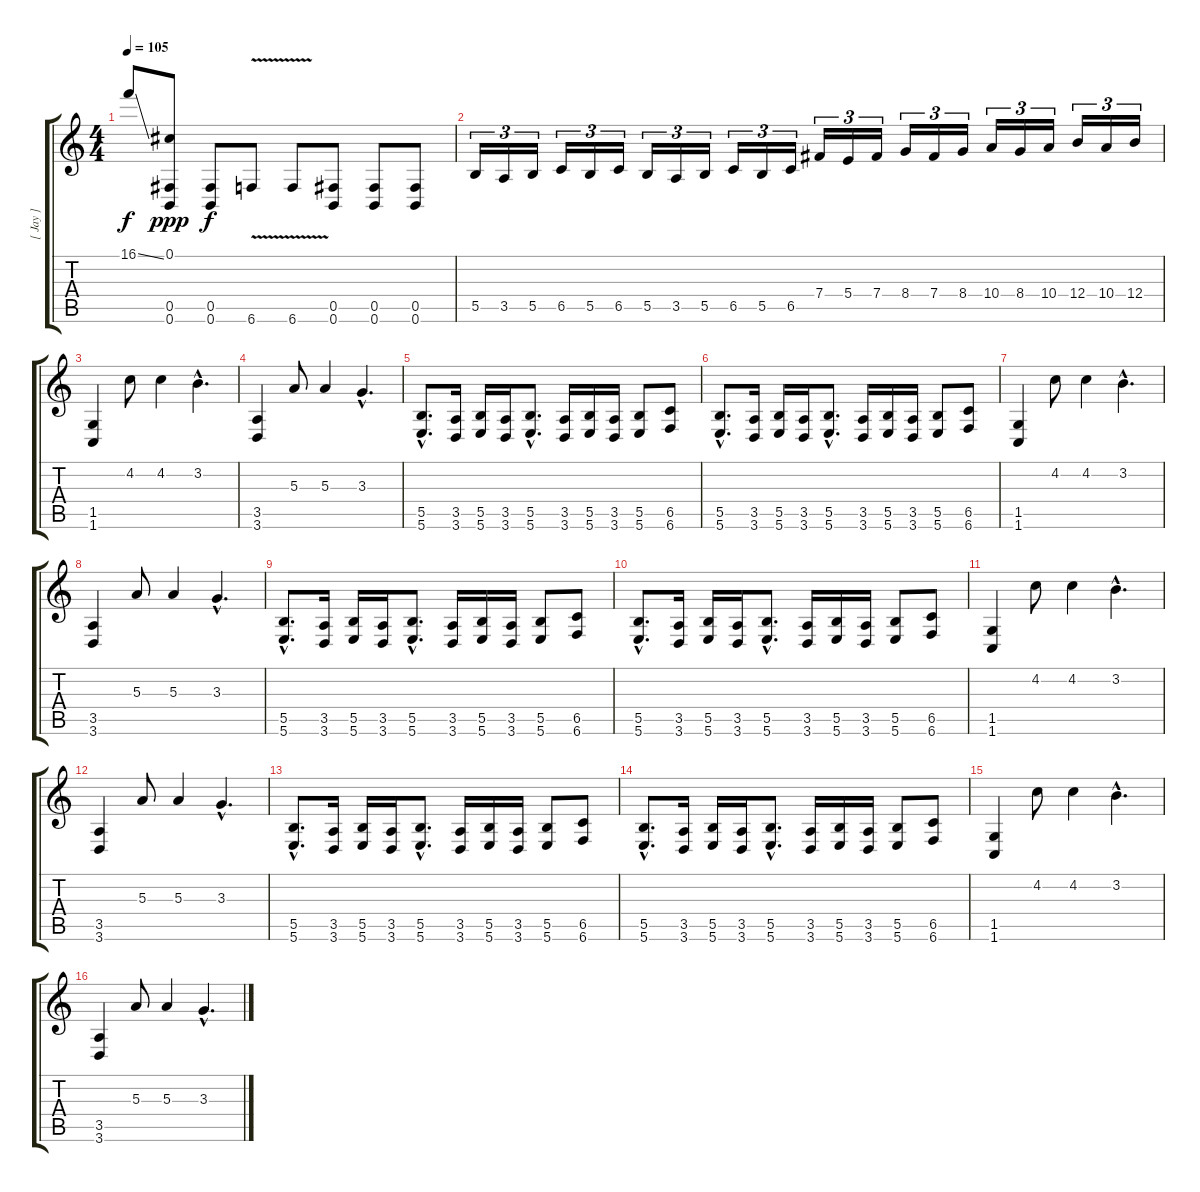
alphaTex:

\track ("[ Jay ]" "[ Jay ]") {instrument distortionguitar}
\staff {score tabs}
\tuning (Db4 Ab3 E3 B2 Gb2 B1) {hide}
\ts (4 4)
\tempo 105
\clef g2
\ks c
16.1{ss}.8{dy f} (0.1 0.5 0.6).8{dy ppp} (0.5 0.6).8{dy f} 6.6{v}.8 6.6{v}.8 (0.5 0.6).8 (0.5 0.6).8 (0.5 0.6).8 |
5.5.16{tu (3 2)} 3.5.16{tu (3 2)} 5.5.16{tu (3 2)} 6.5.16{tu (3 2)} 5.5.16{tu (3 2)} 6.5.16{tu (3 2)} 5.5.16{tu (3 2)} 3.5.16{tu (3 2)} 5.5.16{tu (3 2)} 6.5.16{tu (3 2)} 5.5.16{tu (3 2)} 6.5.16{tu (3 2)} 7.4.16{tu (3 2)} 5.4.16{tu (3 2)} 7.4.16{tu (3 2)} 8.4.16{tu (3 2)} 7.4.16{tu (3 2)} 8.4.16{tu (3 2)} 10.4.16{tu (3 2)} 8.4.16{tu (3 2)} 10.4.16{tu (3 2)} 12.4.16{tu (3 2)} 10.4.16{tu (3 2)} 12.4.16{tu (3 2)} |
(1.5 1.6).4 4.2.8 4.2.4 3.2{hac}.4{d} |
(3.5 3.6).4 5.3.8 5.3.4 3.3{hac}.4{d} |
(5.5{hac} 5.6{hac}).8{d} (3.5 3.6).16 (5.5 5.6).16 (3.5 3.6).16 (5.5{hac} 5.6{hac}).8{d} (3.5 3.6).16 (5.5 5.6).16 (3.5 3.6).16 (5.5 5.6).8 (6.5 6.6).8 |
(5.5{hac} 5.6{hac}).8{d} (3.5 3.6).16 (5.5 5.6).16 (3.5 3.6).16 (5.5{hac} 5.6{hac}).8{d} (3.5 3.6).16 (5.5 5.6).16 (3.5 3.6).16 (5.5 5.6).8 (6.5 6.6).8 |
(1.5 1.6).4 4.2.8 4.2.4 3.2{hac}.4{d} |
(3.5 3.6).4 5.3.8 5.3.4 3.3{hac}.4{d} |
(5.5{hac} 5.6{hac}).8{d} (3.5 3.6).16 (5.5 5.6).16 (3.5 3.6).16 (5.5{hac} 5.6{hac}).8{d} (3.5 3.6).16 (5.5 5.6).16 (3.5 3.6).16 (5.5 5.6).8 (6.5 6.6).8 |
(5.5{hac} 5.6{hac}).8{d} (3.5 3.6).16 (5.5 5.6).16 (3.5 3.6).16 (5.5{hac} 5.6{hac}).8{d} (3.5 3.6).16 (5.5 5.6).16 (3.5 3.6).16 (5.5 5.6).8 (6.5 6.6).8 |
(1.5 1.6).4 4.2.8 4.2.4 3.2{hac}.4{d} |
(3.5 3.6).4 5.3.8 5.3.4 3.3{hac}.4{d} |
(5.5{hac} 5.6{hac}).8{d} (3.5 3.6).16 (5.5 5.6).16 (3.5 3.6).16 (5.5{hac} 5.6{hac}).8{d} (3.5 3.6).16 (5.5 5.6).16 (3.5 3.6).16 (5.5 5.6).8 (6.5 6.6).8 |
(5.5{hac} 5.6{hac}).8{d} (3.5 3.6).16 (5.5 5.6).16 (3.5 3.6).16 (5.5{hac} 5.6{hac}).8{d} (3.5 3.6).16 (5.5 5.6).16 (3.5 3.6).16 (5.5 5.6).8 (6.5 6.6).8 |
(1.5 1.6).4 4.2.8 4.2.4 3.2{hac}.4{d} |
(3.5 3.6).4 5.3.8 5.3.4 3.3{hac}.4{d}
